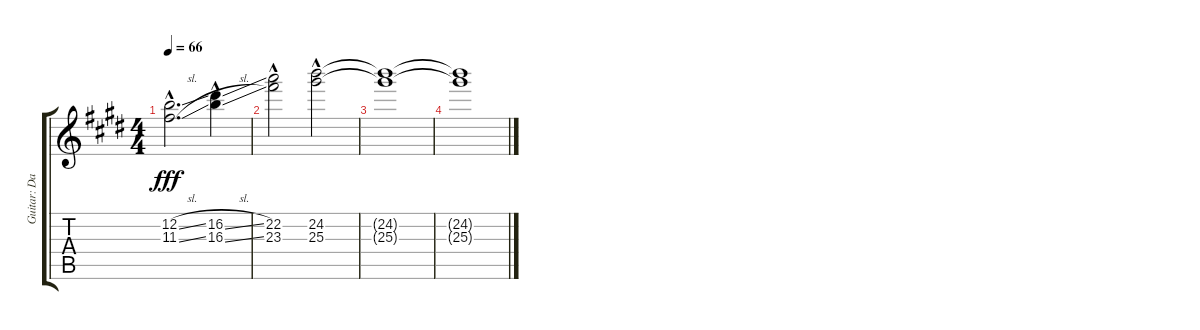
\track ("Guitar: David" "Guitar: Da") {instrument overdrivenguitar}
\staff {score tabs}
\tuning (E4 B3 G3 D3 A2 E2) {hide}
\ts (4 4)
\tempo 66
\clef g2
\ks e
(12.2{sl hac} 11.3{sl hac}).2{d dy fff} (16.2{sl hac} 16.3{sl hac}).4 |
(22.2{hac} 23.3{hac}).2 (24.2{hac} 25.3{hac}).2 |
(24.2{t} 25.3{t}).1 |
(24.2{t} 25.3{t}).1
